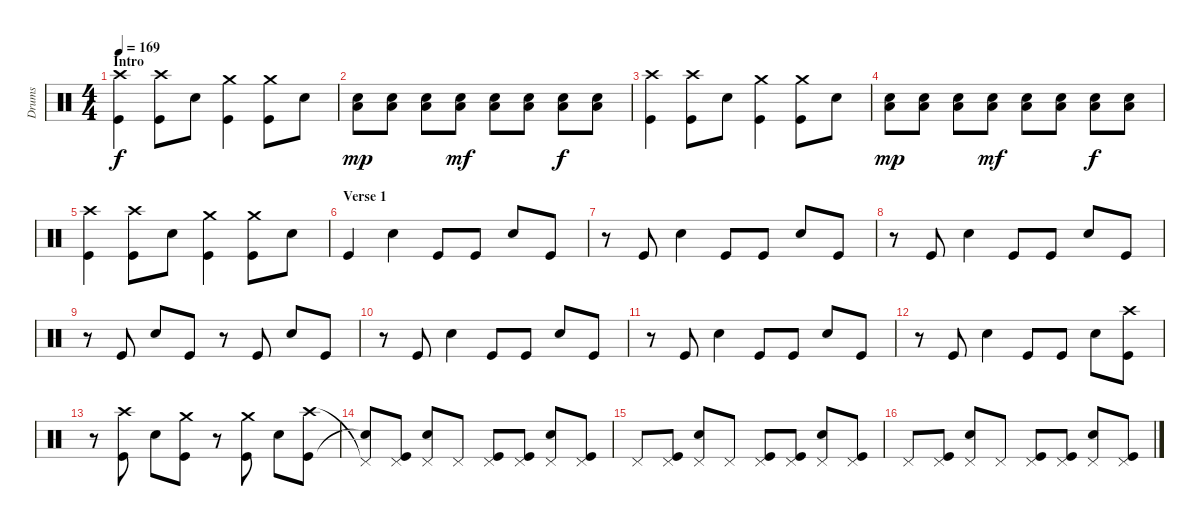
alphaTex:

\track ("Drums" "Drums") {instrument percussion}
\staff {score}
\articulation defaults
\ts (4 4)
\section ("" "Intro")
\tempo 169
\clef neutral
\ks c
("Crash high (hit)" "Kick (hit)").4{dy f} ("Crash high (hit)" "Kick (hit)").8 "Electric Snare (hit)".8 ("Crash medium (hit)" "Kick (hit)").4 ("Crash medium (hit)" "Kick (hit)").8 "Electric Snare (hit)".8 |
("Electric Snare (hit)" "Low Floor Tom (hit)").8{dy mp} ("Electric Snare (hit)" "Low Floor Tom (hit)").8 ("Electric Snare (hit)" "Low Floor Tom (hit)").8 ("Electric Snare (hit)" "Low Floor Tom (hit)").8{dy mf} ("Electric Snare (hit)" "Low Floor Tom (hit)").8 ("Electric Snare (hit)" "Low Floor Tom (hit)").8 ("Electric Snare (hit)" "Low Floor Tom (hit)").8{dy f} ("Electric Snare (hit)" "Low Floor Tom (hit)").8 |
("Crash high (hit)" "Kick (hit)").4 ("Crash high (hit)" "Kick (hit)").8 "Electric Snare (hit)".8 ("Crash medium (hit)" "Kick (hit)").4 ("Crash medium (hit)" "Kick (hit)").8 "Electric Snare (hit)".8 |
("Electric Snare (hit)" "Low Floor Tom (hit)").8{dy mp} ("Electric Snare (hit)" "Low Floor Tom (hit)").8 ("Electric Snare (hit)" "Low Floor Tom (hit)").8 ("Electric Snare (hit)" "Low Floor Tom (hit)").8{dy mf} ("Electric Snare (hit)" "Low Floor Tom (hit)").8 ("Electric Snare (hit)" "Low Floor Tom (hit)").8 ("Electric Snare (hit)" "Low Floor Tom (hit)").8{dy f} ("Electric Snare (hit)" "Low Floor Tom (hit)").8 |
("Crash high (hit)" "Kick (hit)").4 ("Crash high (hit)" "Kick (hit)").8 "Electric Snare (hit)".8 ("Crash medium (hit)" "Kick (hit)").4 ("Crash medium (hit)" "Kick (hit)").8 "Electric Snare (hit)".8 |
\section ("" "Verse 1")
"Kick (hit)".4 "Electric Snare (hit)".4 "Kick (hit)".8 "Kick (hit)".8 "Electric Snare (hit)".8 "Kick (hit)".8 |
r.8 "Kick (hit)".8 "Electric Snare (hit)".4 "Kick (hit)".8 "Kick (hit)".8 "Electric Snare (hit)".8 "Kick (hit)".8 |
r.8 "Kick (hit)".8 "Electric Snare (hit)".4 "Kick (hit)".8 "Kick (hit)".8 "Electric Snare (hit)".8 "Kick (hit)".8 |
r.8 "Kick (hit)".8 "Electric Snare (hit)".8 "Kick (hit)".8 r.8 "Kick (hit)".8 "Electric Snare (hit)".8 "Kick (hit)".8 |
r.8 "Kick (hit)".8 "Electric Snare (hit)".4 "Kick (hit)".8 "Kick (hit)".8 "Electric Snare (hit)".8 "Kick (hit)".8 |
r.8 "Kick (hit)".8 "Electric Snare (hit)".4 "Kick (hit)".8 "Kick (hit)".8 "Electric Snare (hit)".8 "Kick (hit)".8 |
r.8 "Kick (hit)".8 "Electric Snare (hit)".4 "Kick (hit)".8 "Kick (hit)".8 "Electric Snare (hit)".8 ("Crash high (hit)" "Kick (hit)").8 |
r.8 ("Crash high (hit)" "Kick (hit)").8 "Electric Snare (hit)".8 ("Crash medium (hit)" "Kick (hit)").8 r.8 ("Crash medium (hit)" "Kick (hit)").8 "Electric Snare (hit)".8 ("Crash high (hit)" "Kick (hit)").8 |
("Pedal Hi-Hat (hit)"{t} "Snare (hit)"{t}).8 ("Pedal Hi-Hat (hit)" "Kick (hit)").8 ("Pedal Hi-Hat (hit)" "Electric Snare (hit)").8 "Pedal Hi-Hat (hit)".8 ("Pedal Hi-Hat (hit)" "Kick (hit)").8 ("Pedal Hi-Hat (hit)" "Kick (hit)").8 ("Pedal Hi-Hat (hit)" "Electric Snare (hit)").8 ("Pedal Hi-Hat (hit)" "Kick (hit)").8 |
"Pedal Hi-Hat (hit)".8 ("Pedal Hi-Hat (hit)" "Kick (hit)").8 ("Pedal Hi-Hat (hit)" "Electric Snare (hit)").8 "Pedal Hi-Hat (hit)".8 ("Pedal Hi-Hat (hit)" "Kick (hit)").8 ("Pedal Hi-Hat (hit)" "Kick (hit)").8 ("Pedal Hi-Hat (hit)" "Electric Snare (hit)").8 ("Pedal Hi-Hat (hit)" "Kick (hit)").8 |
"Pedal Hi-Hat (hit)".8 ("Pedal Hi-Hat (hit)" "Kick (hit)").8 ("Pedal Hi-Hat (hit)" "Electric Snare (hit)").8 "Pedal Hi-Hat (hit)".8 ("Pedal Hi-Hat (hit)" "Kick (hit)").8 ("Pedal Hi-Hat (hit)" "Kick (hit)").8 ("Pedal Hi-Hat (hit)" "Electric Snare (hit)").8 ("Pedal Hi-Hat (hit)" "Kick (hit)").8
